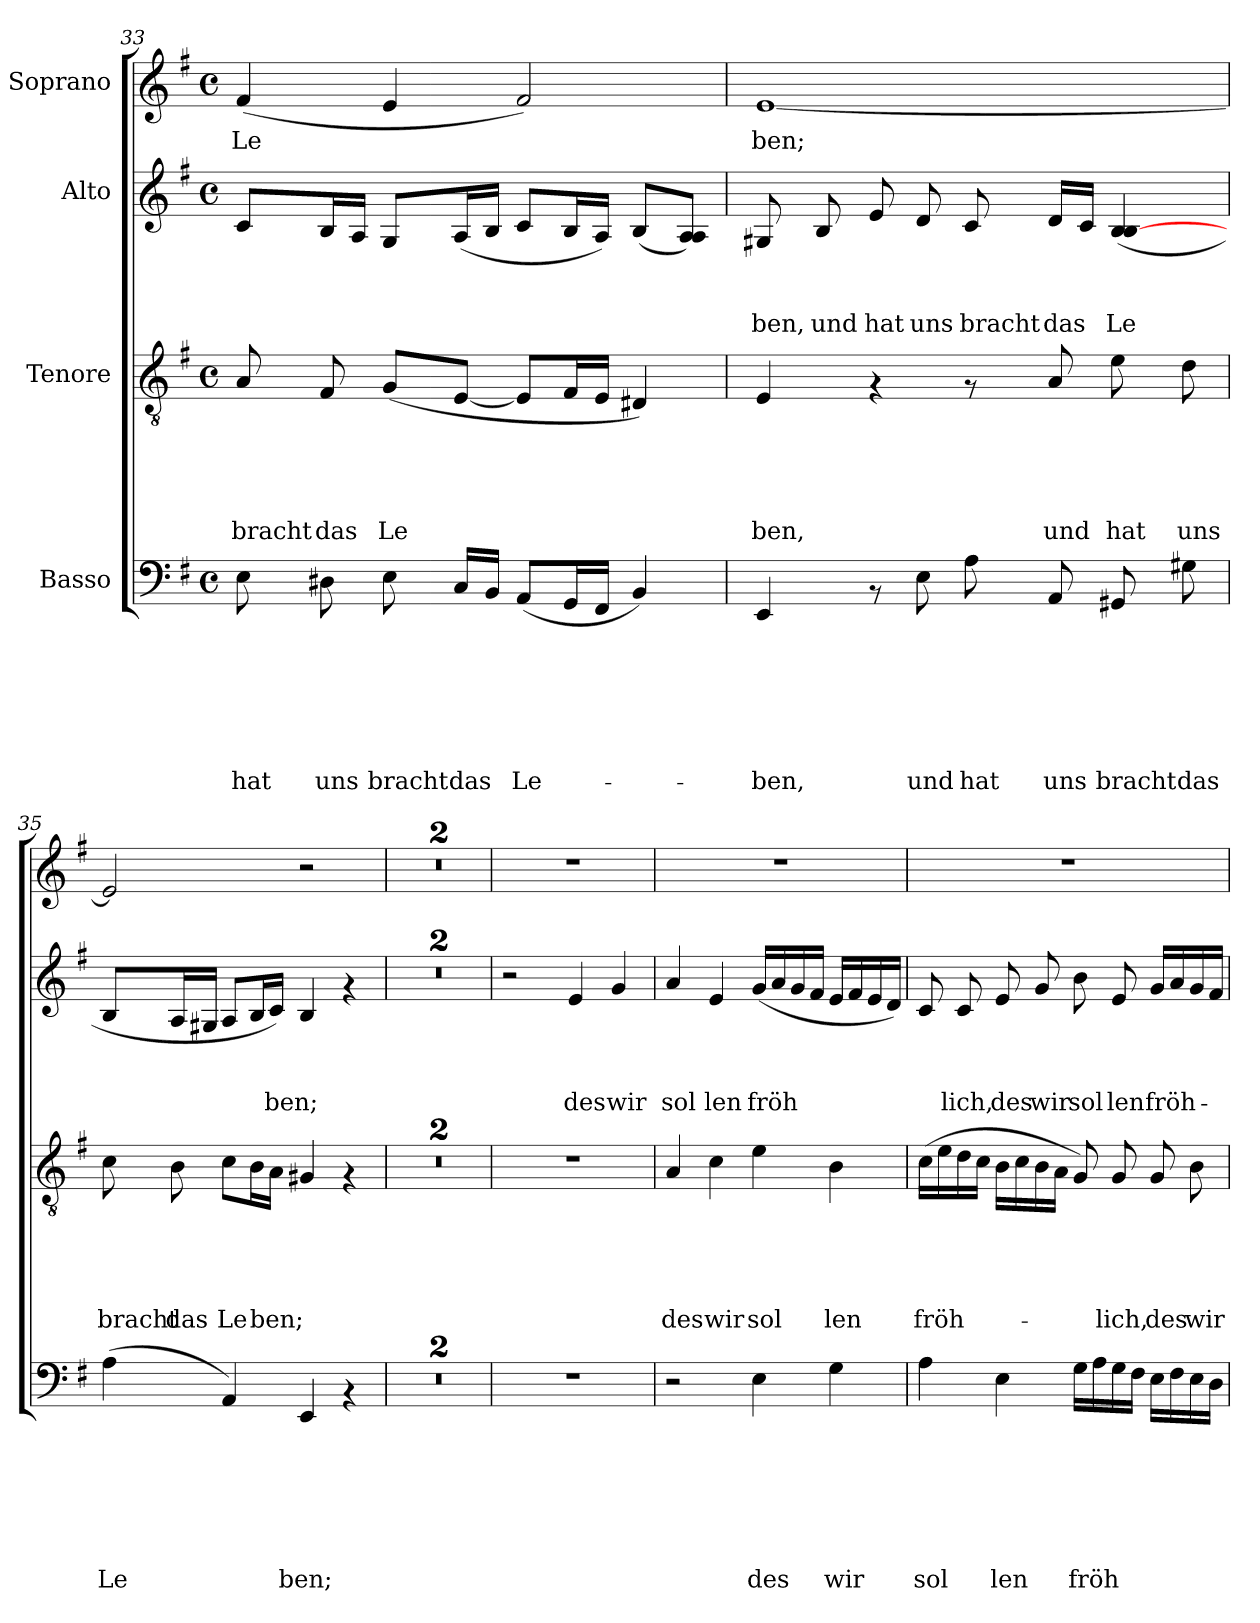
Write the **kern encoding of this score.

**kern	**text	**text	**text	**text	**text	**text	**text	**kern	**text	**text	**text	**text	**text	**kern	**text	**text	**text	**kern	**text
*part4	*part4	*part4	*part4	*part4	*part4	*part4	*part4	*part3	*part3	*part3	*part3	*part3	*part3	*part2	*part2	*part2	*part2	*part1	*part1
*staff4	*staff4	*staff4	*staff4	*staff4	*staff4	*staff4	*staff4	*staff3	*staff3	*staff3	*staff3	*staff3	*staff3	*staff2	*staff2	*staff2	*staff2	*staff1	*staff1
*I"Basso	*	*	*	*	*	*	*	*I"Tenore	*	*	*	*	*	*I"Alto	*	*	*	*I"Soprano	*
*clefF4	*	*	*	*	*	*	*	*clefGv2	*	*	*	*	*	*clefG2	*	*	*	*clefG2	*
*k[f#]	*	*	*	*	*	*	*	*k[f#]	*	*	*	*	*	*k[f#]	*	*	*	*k[f#]	*
*G:	*	*	*	*	*	*	*	*G:	*	*	*	*	*	*G:	*	*	*	*G:	*
*M4/4	*	*	*	*	*	*	*	*M4/4	*	*	*	*	*	*M4/4	*	*	*	*M4/4	*
*met(c)	*	*	*	*	*	*	*	*met(c)	*	*	*	*	*	*met(c)	*	*	*	*met(c)	*
=33	=33	=33	=33	=33	=33	=33	=33	=33	=33	=33	=33	=33	=33	=33	=33	=33	=33	=33	=33
!	!	!	!	!	!	!	!LO:LY:b:rj	!	!	!	!	!	!LO:LY:b:rj	!	!	!	!	!	!LO:LY:b:rj
8E\	.	.	.	.	.	.	hat	8A/	.	.	.	.	bracht	8c/L	.	.	.	(<4f#/	Le
!	!	!	!	!	!	!	!LO:LY:b:rj	!	!	!	!	!	!LO:LY:b:rj	!	!	!	!	!	!
8D#X\	.	.	.	.	.	.	uns	8F#/	.	.	.	.	das	16B/L	.	.	.	.	.
.	.	.	.	.	.	.	.	.	.	.	.	.	.	16A/JJ	.	.	.	.	.
!	!	!	!	!	!	!	!LO:LY:b:rj	!	!	!	!	!	!LO:LY:b:rj	!	!	!	!	!	!
8E\	.	.	.	.	.	.	bracht	(<8G/L	.	.	.	.	Le	8G/L	.	.	.	4e/	.
!	!	!	!	!	!	!	!LO:LY:b:rj	!	!	!	!	!	!	!	!	!	!	!	!
16C/LL	.	.	.	.	.	.	das	[<8E/J	.	.	.	.	.	(>16A/L	.	.	.	.	.
16BB/JJ	.	.	.	.	.	.	.	.	.	.	.	.	.	16B/JJ	.	.	.	.	.
!	!	!	!	!	!	!	!LO:LY:b:rj	!	!	!	!	!	!	!	!	!	!	!	!
(<8AA/L	.	.	.	.	.	.	Le-	8E/L]	.	.	.	.	.	8c/L	.	.	.	2f#/)	.
16GG/L	.	.	.	.	.	.	.	16F#/L	.	.	.	.	.	16B/L	.	.	.	.	.
16FF#/JJ	.	.	.	.	.	.	.	16E/JJ	.	.	.	.	.	16A/JJ)	.	.	.	.	.
4BB/)	.	.	.	.	.	.	.	4D#X/)	.	.	.	.	.	(>8B/L	.	.	.	.	.
.	.	.	.	.	.	.	.	.	.	.	.	.	.	8A/ 8A/J)	.	.	.	.	.
!!LO:PB:g=z
=34	=34	=34	=34	=34	=34	=34	=34	=34	=34	=34	=34	=34	=34	=34	=34	=34	=34	=34	=34
!	!	!	!	!	!	!	!LO:LY:b:rj	!	!	!	!	!	!LO:LY:b:rj	!	!	!	!LO:LY:b:rj	!	!LO:LY:a:rj
4EE/	.	.	.	.	.	.	-ben,	4E/	.	.	.	.	ben,	8G#X/	.	.	ben,	[<1e	ben;
!	!	!	!	!	!	!	!	!	!	!	!	!	!	!	!	!	!LO:LY:b:rj	!	!
.	.	.	.	.	.	.	.	.	.	.	.	.	.	8B/	.	.	und	.	.
!	!	!	!	!	!	!	!	!	!	!	!	!	!	!	!	!	!LO:LY:b:rj	!	!
8rAA	.	.	.	.	.	.	.	4rF	.	.	.	.	.	8e/	.	.	hat	.	.
!	!	!	!	!	!	!	!LO:LY:b:rj	!	!	!	!	!	!	!	!	!	!LO:LY:b:rj	!	!
8E\	.	.	.	.	.	.	und	.	.	.	.	.	.	8d/	.	.	uns	.	.
!	!	!	!	!	!	!	!LO:LY:b:rj	!	!	!	!	!	!	!	!	!	!LO:LY:b:rj	!	!
8A\	.	.	.	.	.	.	hat	8rF	.	.	.	.	.	8c/	.	.	bracht	.	.
!	!	!	!	!	!	!	!LO:LY:b:rj	!	!	!	!	!	!LO:LY:b:rj	!	!	!	!LO:LY:b:rj	!	!
8AA/	.	.	.	.	.	.	uns	8A/	.	.	.	.	und	16d/LL	.	.	das	.	.
.	.	.	.	.	.	.	.	.	.	.	.	.	.	16c/JJ	.	.	.	.	.
!	!	!	!	!	!	!	!LO:LY:b:rj	!	!	!	!	!	!LO:LY:b:rj	!	!	!	!LO:LY:b:rj	!	!
8GG#X/	.	.	.	.	.	.	bracht	8e\	.	.	.	.	hat	(<4B/ [<4B/	.	.	Le	.	.
!	!	!	!	!	!	!	!LO:LY:b:rj	!	!	!	!	!	!LO:LY:b:rj	!	!	!	!	!	!
8G#X\	.	.	.	.	.	.	das	8d\	.	.	.	.	uns	.	.	.	.	.	.
=35	=35	=35	=35	=35	=35	=35	=35	=35	=35	=35	=35	=35	=35	=35	=35	=35	=35	=35	=35
!	!	!	!	!	!	!	!LO:LY:b:rj	!	!	!	!	!	!LO:LY:b:rj	!	!	!	!	!	!
(>4A\	.	.	.	.	.	.	Le	8c\	.	.	.	.	bracht	8B/L	.	.	.	2e/]	.
!	!	!	!	!	!	!	!	!	!	!	!	!	!LO:LY:b:rj	!	!	!	!	!	!
.	.	.	.	.	.	.	.	8B\	.	.	.	.	das	16A/L	.	.	.	.	.
.	.	.	.	.	.	.	.	.	.	.	.	.	.	16G#X/JJ	.	.	.	.	.
!	!	!	!	!	!	!	!	!	!	!	!	!	!LO:LY:b:rj	!	!	!	!	!	!
4AA/)	.	.	.	.	.	.	.	8c\L	.	.	.	.	Le	8A/L	.	.	.	.	.
.	.	.	.	.	.	.	.	16B\L	.	.	.	.	.	16B/L	.	.	.	.	.
!	!	!	!	!	!	!	!	!	!	!	!	!	!LO:LY:b:rj	!	!	!	!LO:LY:b:rj	!	!
.	.	.	.	.	.	.	.	16A\JJ	.	.	.	.	ben;	16c/JJ)	.	.	ben;	.	.
!	!	!	!	!	!	!	!LO:LY:b:rj	!	!	!	!	!	!	!	!	!	!	!	!
4EE/	.	.	.	.	.	.	ben;	4G#X/	.	.	.	.	.	4B/	.	.	.	2r	.
4rAA	.	.	.	.	.	.	.	4rF	.	.	.	.	.	4rf	.	.	.	.	.
=36	=36	=36	=36	=36	=36	=36	=36	=36	=36	=36	=36	=36	=36	=36	=36	=36	=36	=36	=36
1r	.	.	.	.	.	.	.	1r	.	.	.	.	.	1r	.	.	.	1r	.
=37	=37	=37	=37	=37	=37	=37	=37	=37	=37	=37	=37	=37	=37	=37	=37	=37	=37	=37	=37
1r	.	.	.	.	.	.	.	1r	.	.	.	.	.	1r	.	.	.	1r	.
=38	=38	=38	=38	=38	=38	=38	=38	=38	=38	=38	=38	=38	=38	=38	=38	=38	=38	=38	=38
1r	.	.	.	.	.	.	.	1r	.	.	.	.	.	2r	.	.	.	1r	.
!	!	!	!	!	!	!	!	!	!	!	!	!	!	!	!	!	!LO:LY:b:rj	!	!
.	.	.	.	.	.	.	.	.	.	.	.	.	.	4e/	.	.	des	.	.
!	!	!	!	!	!	!	!	!	!	!	!	!	!	!	!	!	!LO:LY:b:rj	!	!
.	.	.	.	.	.	.	.	.	.	.	.	.	.	4g/	.	.	wir	.	.
=39	=39	=39	=39	=39	=39	=39	=39	=39	=39	=39	=39	=39	=39	=39	=39	=39	=39	=39	=39
!	!	!	!	!	!	!	!	!	!	!	!	!	!LO:LY:b:rj	!	!	!	!LO:LY:b:rj	!	!
2r	.	.	.	.	.	.	.	4A/	.	.	.	.	des	4a/	.	.	sol	1r	.
!	!	!	!	!	!	!	!	!	!	!	!	!	!LO:LY:b:rj	!	!	!	!LO:LY:b:rj	!	!
.	.	.	.	.	.	.	.	4c\	.	.	.	.	wir	4e/	.	.	len	.	.
!	!	!	!	!	!	!	!LO:LY:b:rj	!	!	!	!	!	!LO:LY:b:rj	!	!	!	!LO:LY:b:rj	!	!
4E\	.	.	.	.	.	.	des	4e\	.	.	.	.	sol	(<16g/LL	.	.	fröh	.	.
.	.	.	.	.	.	.	.	.	.	.	.	.	.	16a/	.	.	.	.	.
.	.	.	.	.	.	.	.	.	.	.	.	.	.	16g/	.	.	.	.	.
.	.	.	.	.	.	.	.	.	.	.	.	.	.	16f#/JJ	.	.	.	.	.
!	!	!	!	!	!	!	!LO:LY:b:rj	!	!	!	!	!	!LO:LY:b:rj	!	!	!	!	!	!
4G\	.	.	.	.	.	.	wir	4B\	.	.	.	.	len	16e/LL	.	.	.	.	.
.	.	.	.	.	.	.	.	.	.	.	.	.	.	16f#/	.	.	.	.	.
.	.	.	.	.	.	.	.	.	.	.	.	.	.	16e/	.	.	.	.	.
.	.	.	.	.	.	.	.	.	.	.	.	.	.	16d/JJ)	.	.	.	.	.
!!LO:LB:g=z
=40	=40	=40	=40	=40	=40	=40	=40	=40	=40	=40	=40	=40	=40	=40	=40	=40	=40	=40	=40
!	!	!	!	!	!	!	!LO:LY:b:rj	!	!	!	!	!	!LO:LY:b:rj	!	!	!	!	!	!
4A\	.	.	.	.	.	.	sol	(>16c\LL	.	.	.	.	fröh-	8c/	.	.	.	1r	.
.	.	.	.	.	.	.	.	16e\	.	.	.	.	.	.	.	.	.	.	.
!	!	!	!	!	!	!	!	!	!	!	!	!	!	!	!	!	!LO:LY:b:rj	!	!
.	.	.	.	.	.	.	.	16d\	.	.	.	.	.	8c/	.	.	lich,	.	.
.	.	.	.	.	.	.	.	16c\JJ	.	.	.	.	.	.	.	.	.	.	.
!	!	!	!	!	!	!	!LO:LY:b:rj	!	!	!	!	!	!	!	!	!	!LO:LY:b:rj	!	!
4E\	.	.	.	.	.	.	len	16B\LL	.	.	.	.	.	8e/	.	.	des	.	.
.	.	.	.	.	.	.	.	16c\	.	.	.	.	.	.	.	.	.	.	.
!	!	!	!	!	!	!	!	!	!	!	!	!	!	!	!	!	!LO:LY:b:rj	!	!
.	.	.	.	.	.	.	.	16B\	.	.	.	.	.	8g/	.	.	wir	.	.
.	.	.	.	.	.	.	.	16A\JJ	.	.	.	.	.	.	.	.	.	.	.
!	!	!	!	!	!	!	!LO:LY:b:rj	!	!	!	!	!	!	!	!	!	!LO:LY:b:rj	!	!
16G\LL	.	.	.	.	.	.	fröh	8G/)	.	.	.	.	.	8b\	.	.	sol	.	.
16A\	.	.	.	.	.	.	.	.	.	.	.	.	.	.	.	.	.	.	.
!	!	!	!	!	!	!	!	!	!	!	!	!	!LO:LY:b:rj	!	!	!	!LO:LY:b:rj	!	!
16G\	.	.	.	.	.	.	.	8G/	.	.	.	.	-lich,	8e/	.	.	len	.	.
16F#\JJ	.	.	.	.	.	.	.	.	.	.	.	.	.	.	.	.	.	.	.
!	!	!	!	!	!	!	!	!	!	!	!	!	!LO:LY:b:rj	!	!	!	!LO:LY:b:rj	!	!
16E\LL	.	.	.	.	.	.	.	8G/	.	.	.	.	des	16g/LL	.	.	fröh-	.	.
16F#\	.	.	.	.	.	.	.	.	.	.	.	.	.	16a/	.	.	.	.	.
!	!	!	!	!	!	!	!	!	!	!	!	!	!LO:LY:b:rj	!	!	!	!	!	!
16E\	.	.	.	.	.	.	.	8B\	.	.	.	.	wir	16g/	.	.	.	.	.
16D\JJ	.	.	.	.	.	.	.	.	.	.	.	.	.	16f#/JJ	.	.	.	.	.
=	=	=	=	=	=	=	=	=	=	=	=	=	=	=	=	=	=	=	=
*-	*-	*-	*-	*-	*-	*-	*-	*-	*-	*-	*-	*-	*-	*-	*-	*-	*-	*-	*-
